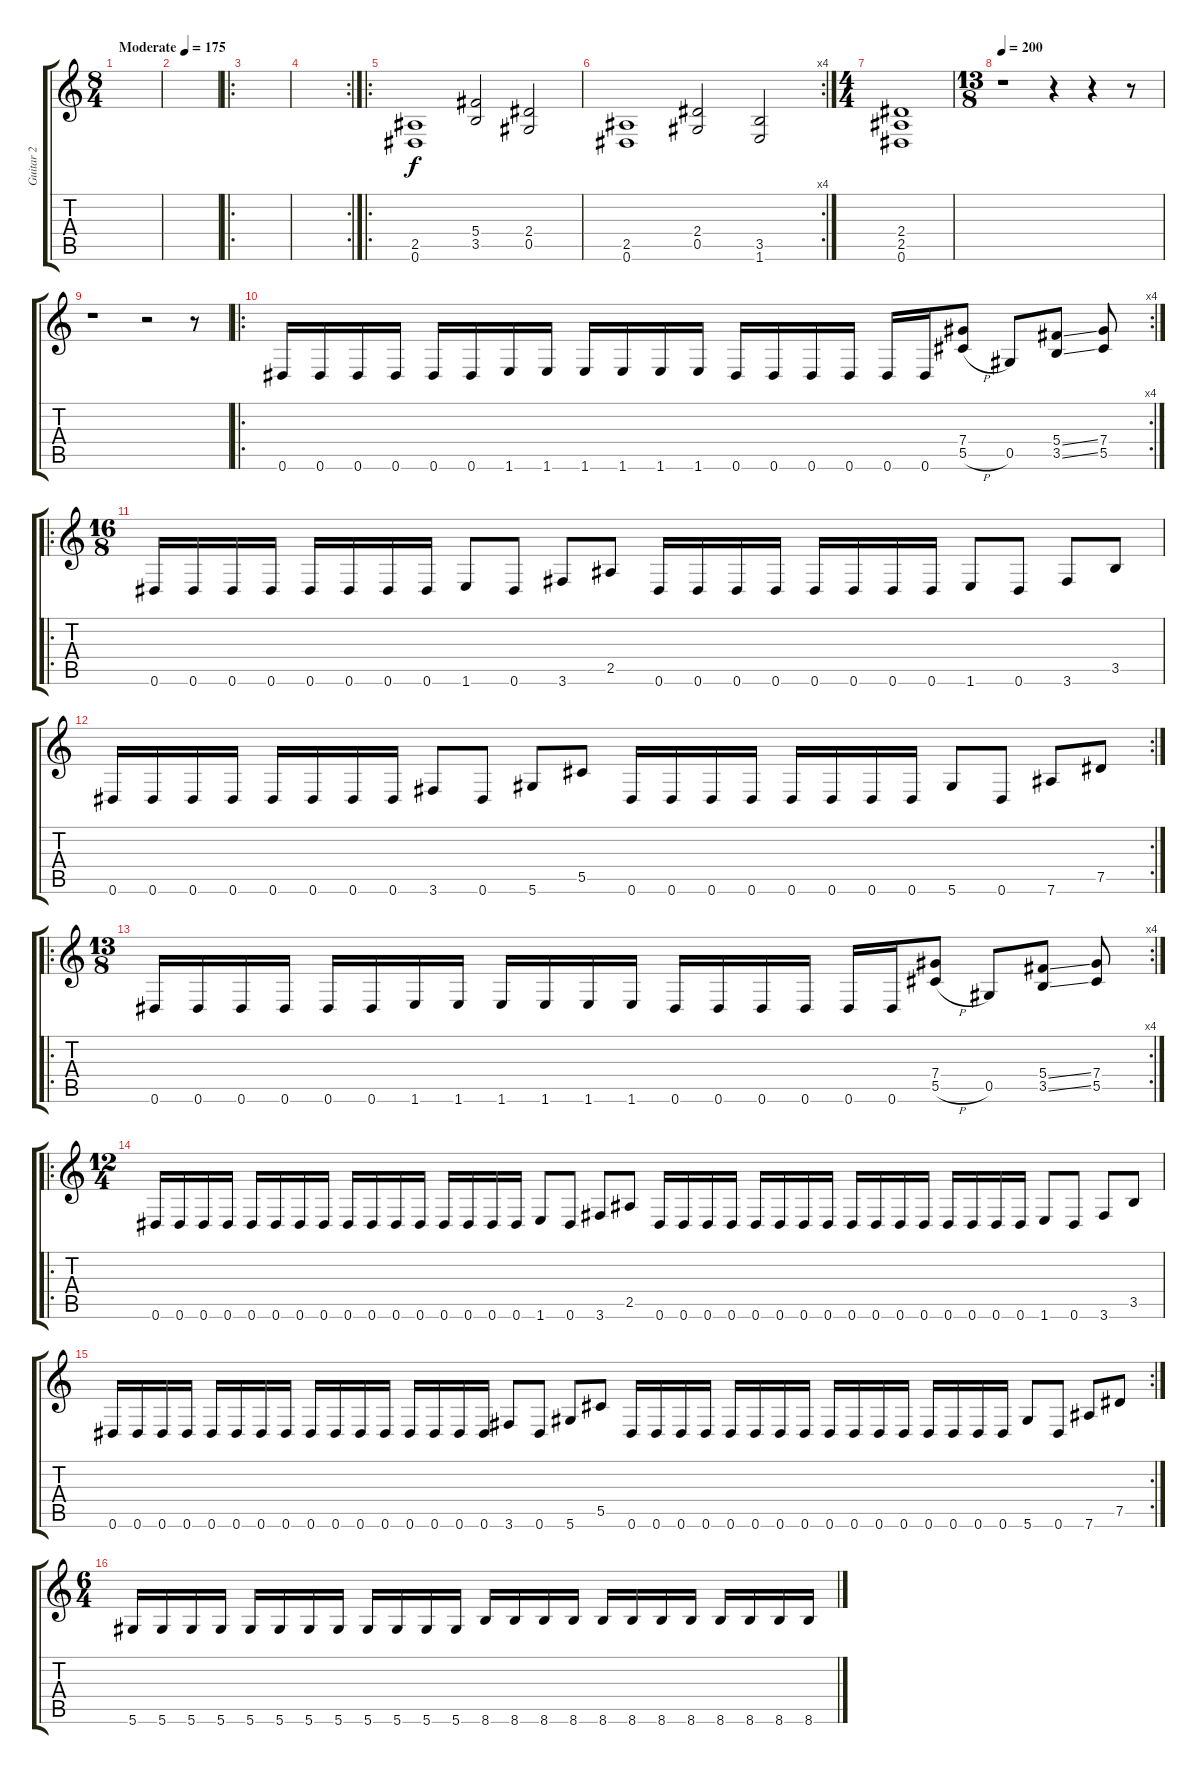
\track ("Guitar 2" "Guitar 2") {instrument distortionguitar}
\staff {score tabs}
\tuning (Eb4 Bb3 Gb3 Db3 Ab2 Eb2) {hide}
\ts (8 4)
\tempo (175 "Moderate")
\clef g2
\ks c
|
|
\ro
|
\rc 2
|
\ro
(2.5 0.6).1{volume 7} (5.4 3.5).2 (2.4 0.5).2 |
\rc 4
(2.5 0.6).1 (2.4 0.5).2 (3.5 1.6).2 |
\ts (4 4)
(2.4 2.5 0.6).1{volume 13} |
\ts (13 8)
\tempo 200
r.1 r.4 r.4 r.8 |
r.1 r.2 r.8 |
\ro
\rc 4
0.6.16 0.6.16 0.6.16 0.6.16 0.6.16 0.6.16 1.6.16 1.6.16 1.6.16 1.6.16 1.6.16 1.6.16 0.6.16 0.6.16 0.6.16 0.6.16 0.6.16 0.6.16 (7.4 5.5{h}).8 0.5.8 (5.4{ss} 3.5{ss}).8 (7.4 5.5).8 |
\ro
\ts (16 8)
0.6.16 0.6.16 0.6.16 0.6.16 0.6.16 0.6.16 0.6.16 0.6.16 1.6.8 0.6.8 3.6.8 2.5.8 0.6.16 0.6.16 0.6.16 0.6.16 0.6.16 0.6.16 0.6.16 0.6.16 1.6.8 0.6.8 3.6.8 3.5.8 |
\rc 2
0.6.16 0.6.16 0.6.16 0.6.16 0.6.16 0.6.16 0.6.16 0.6.16 3.6.8 0.6.8 5.6.8 5.5.8 0.6.16 0.6.16 0.6.16 0.6.16 0.6.16 0.6.16 0.6.16 0.6.16 5.6.8 0.6.8 7.6.8 7.5.8 |
\ro
\rc 4
\ts (13 8)
0.6.16 0.6.16 0.6.16 0.6.16 0.6.16 0.6.16 1.6.16 1.6.16 1.6.16 1.6.16 1.6.16 1.6.16 0.6.16 0.6.16 0.6.16 0.6.16 0.6.16 0.6.16 (7.4 5.5{h}).8 0.5.8 (5.4{ss} 3.5{ss}).8 (7.4 5.5).8 |
\ro
\ts (12 4)
0.6.16 0.6.16 0.6.16 0.6.16 0.6.16 0.6.16 0.6.16 0.6.16 0.6.16 0.6.16 0.6.16 0.6.16 0.6.16 0.6.16 0.6.16 0.6.16 1.6.8 0.6.8 3.6.8 2.5.8 0.6.16 0.6.16 0.6.16 0.6.16 0.6.16 0.6.16 0.6.16 0.6.16 0.6.16 0.6.16 0.6.16 0.6.16 0.6.16 0.6.16 0.6.16 0.6.16 1.6.8 0.6.8 3.6.8 3.5.8 |
\rc 2
0.6.16 0.6.16 0.6.16 0.6.16 0.6.16 0.6.16 0.6.16 0.6.16 0.6.16 0.6.16 0.6.16 0.6.16 0.6.16 0.6.16 0.6.16 0.6.16 3.6.8 0.6.8 5.6.8 5.5.8 0.6.16 0.6.16 0.6.16 0.6.16 0.6.16 0.6.16 0.6.16 0.6.16 0.6.16 0.6.16 0.6.16 0.6.16 0.6.16 0.6.16 0.6.16 0.6.16 5.6.8 0.6.8 7.6.8 7.5.8 |
\ts (6 4)
5.6.16 5.6.16 5.6.16 5.6.16 5.6.16 5.6.16 5.6.16 5.6.16 5.6.16 5.6.16 5.6.16 5.6.16 8.6.16 8.6.16 8.6.16 8.6.16 8.6.16 8.6.16 8.6.16 8.6.16 8.6.16 8.6.16 8.6.16 8.6.16
